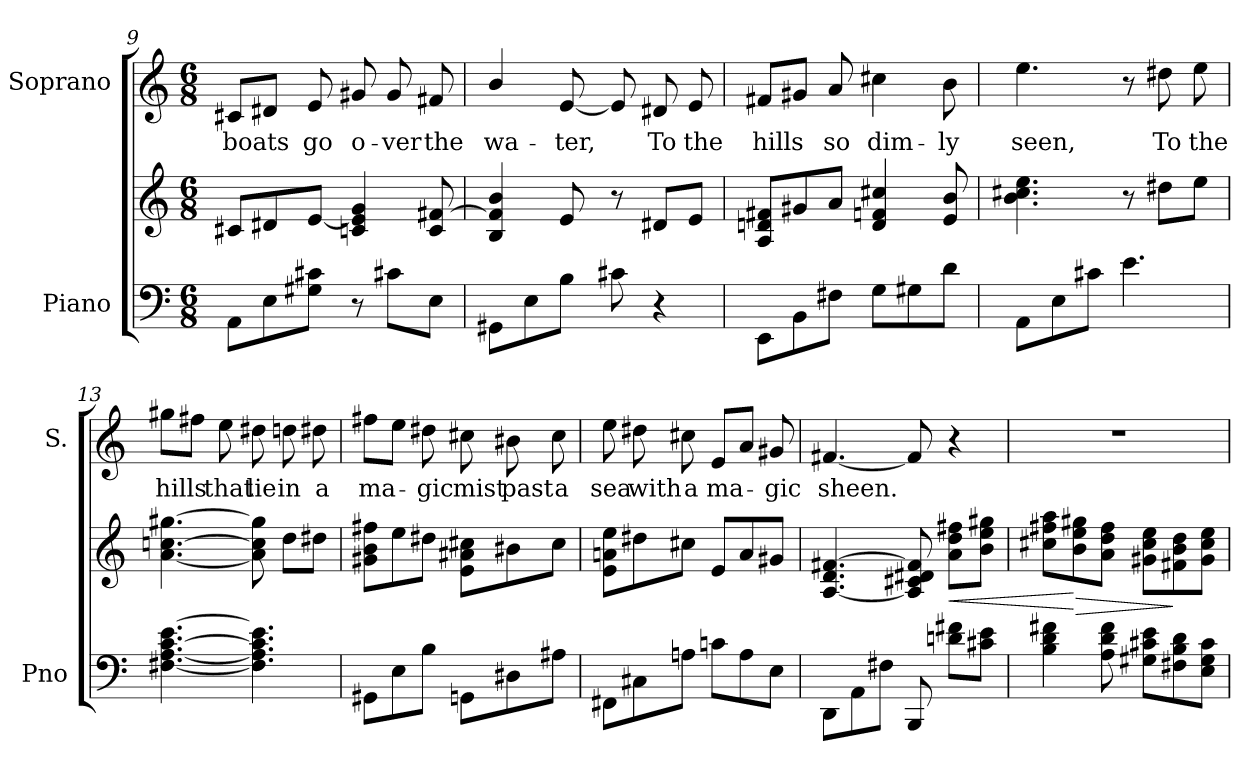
**kern	**kern	**dynam	**kern	**text
*part2	*part2	*part2	*part1	*part1
*staff3	*staff2	*staff2/3	*staff1	*staff1
*I"Piano	*	*	*I"Soprano	*
*I'Pno	*	*	*I'S.	*
*clefF4	*clefG2	*	*clefG2	*
*k[]	*k[]	*	*k[]	*
*C:	*C:	*	*C:	*
*M6/8	*M6/8	*	*M6/8	*
=9	=9	=9	=9	=9
!	!	!	!	!LO:LY:b
8AA\L	8c#X/L	.	8c#X/L	boats
8E\	8d#X/	.	8d#X/J	.
!	!	!	!	!LO:LY:b
8c#X\ 8G#X\J	[<8e/J	.	8e/	go
!	!	!	!	!LO:LY:b
8r	4g/ 4e/] 4cn/	.	8g#X/	o-
!	!	!	!	!LO:LY:b
8c#X\L	.	.	8g#/	-ver
!	!	!	!	!LO:LY:b
8E\J	[<8f#X/ 8c/	.	8f#X/	the
=10	=10	=10	=10	=10
!	!	!	!	!LO:LY:b
8GG#X\L	4b/ 4f#/] 4B/	.	4b/	wa-
8E\	.	.	.	.
!	!	!	!	!LO:LY:b
8B\J	8e/	.	[<8e/	-ter,
8c#X\	8r	.	8e/]	.
!	!	!	!	!LO:LY:b
4r	8d#X/L	.	8d#X/	To
!	!	!	!	!LO:LY:b
.	8e/J	.	8e/	the
=11	=11	=11	=11	=11
!	!	!	!	!LO:LY:b
8EE\L	8f#X/ 8dn/ 8A/L	.	8f#X/L	hills
8BB\	8g#X/	.	8g#X/J	.
!	!	!	!	!LO:LY:b
8F#X\J	8a/J	.	8a/	so
!	!	!	!	!LO:LY:b
8G\L	4cc#X/ 4fn/ 4d/	.	4cc#X\	dim-
8G#X\	.	.	.	.
!	!	!	!	!LO:LY:b
8d\J	8b/ 8e/	.	8b\	-ly
!!LO:PB:g=z
=12	=12	=12	=12	=12
!	!	!	!	!LO:LY:b
8AA\L	4.ee\ 4.cc#X\ 4.b\	.	4.ee\	seen,
8E\	.	.	.	.
8c#X\J	.	.	.	.
4.e\	8r	.	8r	.
!	!	!	!	!LO:LY:b
.	8dd#X\L	.	8dd#X\	To
!	!	!	!	!LO:LY:b
.	8ee\J	.	8ee\	the
=13	=13	=13	=13	=13
!	!	!	!	!LO:LY:b
[>4.e\ [>4.c\ [<4.A\ [<4.F#X\	[>4.gg#X\ [>4.ccn\ [<4.a\	.	8gg#X\L	hills
.	.	.	8ff#X\J	.
!	!	!	!	!LO:LY:b
.	.	.	8ee\	that
!	!	!	!	!LO:LY:b
4.e\] 4.c\] 4.A\] 4.F#\]	8gg#\] 8cc\] 8a\]	.	8dd#X\	lie
!	!	!	!	!LO:LY:b
.	8dd\L	.	8ddn\	in
!	!	!	!	!LO:LY:b
.	8dd#X\J	.	8dd#X\	a
=14	=14	=14	=14	=14
!	!	!	!	!LO:LY:b
8GG#X\L	8ff#X\ 8b\ 8g#X\L	.	8ff#X\L	ma-
8E\	8ee\	.	8ee\J	.
!	!	!	!	!LO:LY:b
8B\J	8dd#X\J	.	8dd#X\	-gic
!	!	!	!	!LO:LY:b
8GGn\L	8cc#X\ 8a#X\ 8e\L	.	8cc#X\	mist
!	!	!	!	!LO:LY:b
8D#X\	8b#X\	.	8b#X\	past
!	!	!	!	!LO:LY:b
8A#X\J	8cc#\J	.	8cc#\	a
=15	=15	=15	=15	=15
!	!	!	!	!LO:LY:b
8FF#X\L	8ee\ 8an\ 8e\L	.	8ee\	sea
!	!	!	!	!LO:LY:b
8C#X\	8dd#X\	.	8dd#X\	with
!	!	!	!	!LO:LY:b
8An\J	8cc#X\J	.	8cc#X\	a
!	!	!	!	!LO:LY:b
8cn\L	8e/L	.	8e/L	ma-
8A\	8a/	.	8a/J	.
!	!	!	!	!LO:LY:b
8E\J	8g#X/J	.	8g#X/	-gic
!!LO:LB:g=z
=16	=16	=16	=16	=16
!	!	!	!	!LO:LY:b
8DD\L	[>4.f#X/ 4.d/ [<4.A/	.	[<4.f#X/	sheen.
8AA\	.	.	.	.
8F#X\J	.	.	.	.
8BBB/	8f#/] 8d#X/ 8c#X/ 8A/]	.	8f#/]	.
!	!	!LO:HP:b	!	!
8f#X\ 8dn\L	8ff#X\ 8dd\ 8a\L	<	4r	.
8e\ 8c#X\J	8gg#X\ 8ee\ 8b\J	.	.	.
=17	=17	=17	=17	=17
4f#X\ 4d\ 4B\	8aa\ 8ff#X\ 8cc#X\L	.	2.r	.
!	!	!LO:HP:n=1:b	!	!
.	8gg#X\ 8ee\ 8b\	[ >	.	.
8f#\ 8d\ 8A\	8ff#\ 8dd\ 8a\J	.	.	.
8e\ 8c#X\ 8G#X\L	8ee\ 8cc#\ 8g#X\L	.	.	.
8d\ 8B\ 8F#X\	8dd\ 8b\ 8f#X\	]	.	.
8c#\ 8G#\ 8E\J	8ee\ 8cc#\ 8g#\J	.	.	.
=	=	=	=	=
*-	*-	*-	*-	*-
